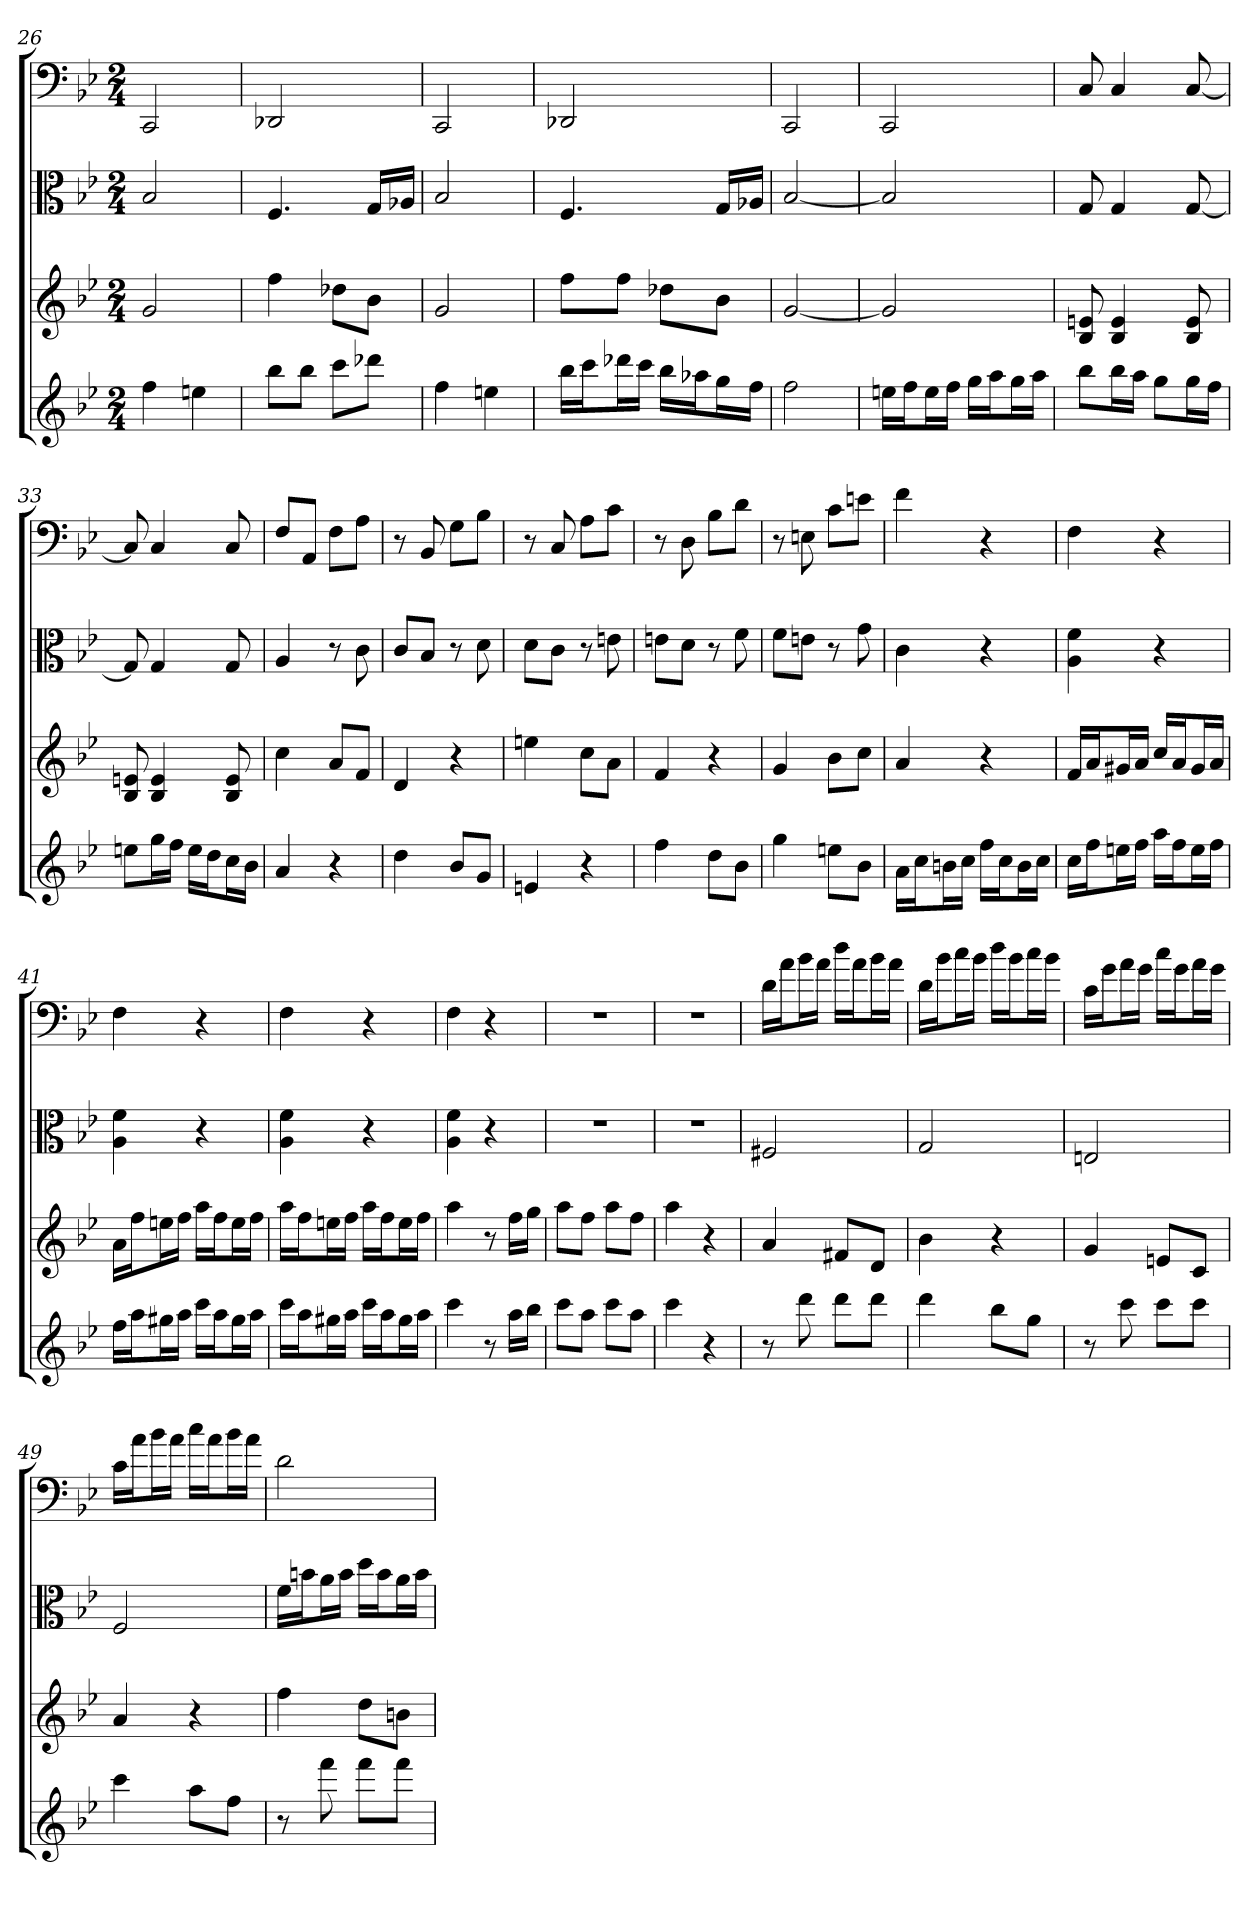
**kern	**kern	**kern	**kern
*part4	*part3	*part2	*part1
*staff4	*staff3	*staff2	*staff1
*	*	*clefC3	*clefF4
*k[b-e-]	*k[b-e-]	*k[b-e-]	*k[b-e-]
*B-:	*B-:	*B-:	*B-:
*M2/4	*M2/4	*M2/4	*M2/4
=26	=26	=26	=26
4ff	2g	2B-	2CC
4een	.	.	.
=27	=27	=27	=27
8bb-L	4ff	4.F	2DD-X
8bb-J	.	.	.
8cccL	8dd-XL	.	.
8ddd-XJ	8b-J	16G/LL	.
.	.	16A-X/JJ	.
=28	=28	=28	=28
4ff	2g	2B-	2CC
4een	.	.	.
=29	=29	=29	=29
16bb-LL	8ffL	4.F	2DD-X
16cccJ	.	.	.
16ddd-XL	8ffJ	.	.
16cccJJ	.	.	.
16bb-LL	8dd-XL	.	.
16aa-XJ	.	.	.
16ggL	8b-J	16G/LL	.
16ffJJ	.	16A-X/JJ	.
=30	=30	=30	=30
2ff	[2g	[2B-	2CC
=31	=31	=31	=31
16eenLL	2g]	2B-]	2CC
16ffJ	.	.	.
16eeL	.	.	.
16ffJJ	.	.	.
16ggLL	.	.	.
16aaJ	.	.	.
16ggL	.	.	.
16aaJJ	.	.	.
=32	=32	=32	=32
8bb-L	8B- 8en	8G	8C
16bb-L	4B- 4e	4G	4C
16aaJJ	.	.	.
8ggL	.	.	.
16ggL	8B- 8e	[8G	[8C
16ffJJ	.	.	.
=33	=33	=33	=33
8eenL	8B- 8en	8G]	8C]
16ggL	4B- 4e	4G	4C
16ffJJ	.	.	.
16eeLL	.	.	.
16ddJ	.	.	.
16ccL	8B- 8e	8G	8C
16b-JJ	.	.	.
=34	=34	=34	=34
4a	4cc	4A	8F/L
.	.	.	8AA/J
4r	8aL	8r	8F\L
.	8fJ	8c	8A\J
=35	=35	=35	=35
4dd	4d	8c/L	8r
.	.	8B-/J	8BB-
8b-L	4r	8r	8G\L
8gJ	.	8d	8B-\J
=36	=36	=36	=36
4en	4een	8d\L	8r
.	.	8c\J	8C
4r	8ccL	8r	8A\L
.	8aJ	8en	8c\J
=37	=37	=37	=37
4ff	4f	8en\L	8r
.	.	8d\J	8D
8ddL	4r	8r	8B-\L
8b-J	.	8f	8d\J
=38	=38	=38	=38
4gg	4g	8f\L	8r
.	.	8en\J	8En
8eenL	8b-L	8r	8c\L
8b-J	8ccJ	8g	8en\J
=39	=39	=39	=39
16aLL	4a	4c	4f
16ccJ	.	.	.
16bnL	.	.	.
16ccJJ	.	.	.
16ffLL	4r	4r	4r
16ccJ	.	.	.
16bL	.	.	.
16ccJJ	.	.	.
=40	=40	=40	=40
16ccLL	16fLL	4A 4f	4F
16ffJ	16aJ	.	.
16eenL	16g#XL	.	.
16ffJJ	16aJJ	.	.
16aaLL	16ccLL	4r	4r
16ffJ	16aJ	.	.
16eeL	16g#L	.	.
16ffJJ	16aJJ	.	.
=41	=41	=41	=41
16ffLL	16aLL	4A 4f	4F
16aaJ	16ffJ	.	.
16gg#XL	16eenL	.	.
16aaJJ	16ffJJ	.	.
16cccLL	16aaLL	4r	4r
16aaJ	16ffJ	.	.
16gg#L	16eeL	.	.
16aaJJ	16ffJJ	.	.
=42	=42	=42	=42
16cccLL	16aaLL	4A 4f	4F
16aaJ	16ffJ	.	.
16gg#XL	16eenL	.	.
16aaJJ	16ffJJ	.	.
16cccLL	16aaLL	4r	4r
16aaJ	16ffJ	.	.
16gg#L	16eeL	.	.
16aaJJ	16ffJJ	.	.
=43	=43	=43	=43
4ccc	4aa	4A 4f	4F
8r	8r	4r	4r
16aaLL	16ffLL	.	.
16bb-JJ	16ggJJ	.	.
=44	=44	=44	=44
8cccL	8aaL	2r	2r
8aaJ	8ffJ	.	.
8cccL	8aaL	.	.
8aaJ	8ffJ	.	.
=45	=45	=45	=45
4ccc	4aa	2r	2r
4r	4r	.	.
=46	=46	=46	=46
8r	4a	2F#X	16d\LL
.	.	.	16a\J
8ddd	.	.	16b-\L
.	.	.	16a\JJ
8dddL	8f#XL	.	16dd\LL
.	.	.	16a\J
8dddJ	8dJ	.	16b-\L
.	.	.	16a\JJ
=47	=47	=47	=47
4ddd	4b-	2G	16d\LL
.	.	.	16b-\J
.	.	.	16cc\L
.	.	.	16b-\JJ
8bb-L	4r	.	16dd\LL
.	.	.	16b-\J
8ggJ	.	.	16cc\L
.	.	.	16b-\JJ
=48	=48	=48	=48
8r	4g	2En	16c\LL
.	.	.	16g\J
8ccc	.	.	16a\L
.	.	.	16g\JJ
8cccL	8enL	.	16cc\LL
.	.	.	16g\J
8cccJ	8cJ	.	16a\L
.	.	.	16g\JJ
=49	=49	=49	=49
4ccc	4a	2F	16c\LL
.	.	.	16a\J
.	.	.	16b-\L
.	.	.	16a\JJ
8aaL	4r	.	16cc\LL
.	.	.	16a\J
8ffJ	.	.	16b-\L
.	.	.	16a\JJ
=50	=50	=50	=50
8r	4ff	16f\LL	2d
.	.	16bn\J	.
8fff	.	16a\L	.
.	.	16b\JJ	.
8fffL	8ddL	16dd\LL	.
.	.	16b\J	.
8fffJ	8bnJ	16a\L	.
.	.	16b\JJ	.
=	=	=	=
*-	*-	*-	*-
